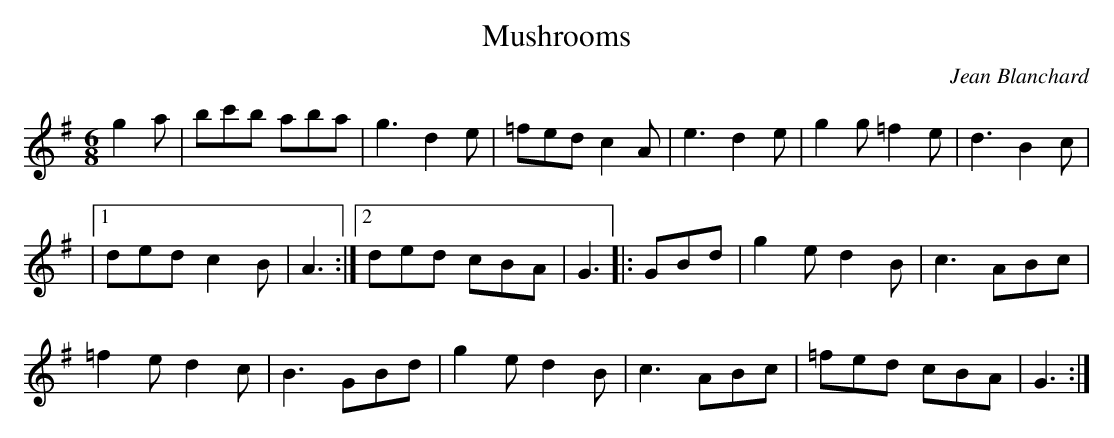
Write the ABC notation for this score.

X:1
T:Mushrooms
C:Jean Blanchard
L:1/8
M:6/8
K:G
g2a | bc'b aba | g3 d2e | =fed c2A | e3 d2e | g2g=f2e | d3 B2c |
|1 ded c2B | A3:|2 ded cBA | G3 |: GBd | g2e d2B | c3 ABc |
=f2e d2c | B3 GBd | g2e d2B | c3 ABc | =fed cBA | G3 :|
